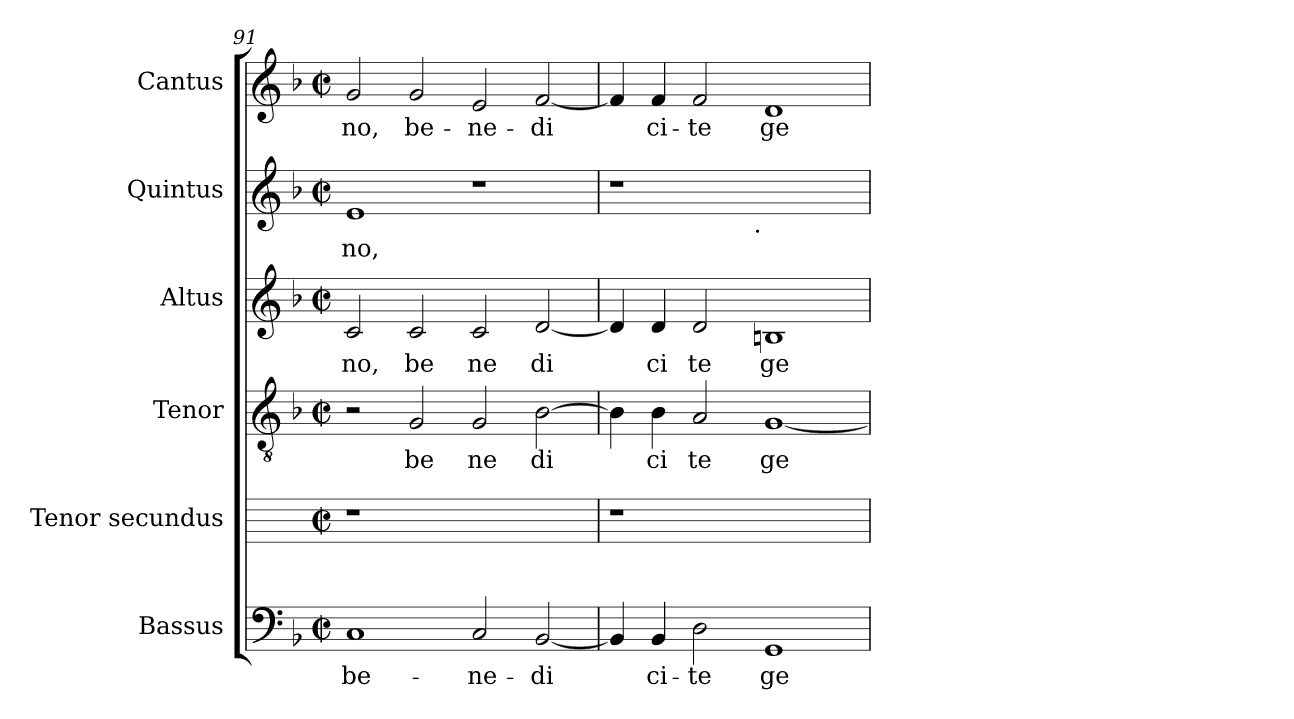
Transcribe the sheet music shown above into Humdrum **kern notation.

**kern	**text	**kern	**kern	**text	**kern	**text	**kern	**text	**kern	**text
*part6	*part6	*part5	*part4	*part4	*part3	*part3	*part2	*part2	*part1	*part1
*staff6	*staff6	*staff5	*staff4	*staff4	*staff3	*staff3	*staff2	*staff2	*staff1	*staff1
*I"Bassus	*	*I"Tenor  secundus	*I"Tenor	*	*I"Altus	*	*I"Quintus	*	*I"Cantus	*
*I'B	*	*	*I'T	*	*I'A	*	*I'Q	*	*I'C	*
!!LO:PB:g=z
*clefF4	*	*	*clefGv2	*	*clefG2	*	*clefG2	*	*clefG2	*
*k[b-]	*	*k[]	*k[b-]	*	*k[b-]	*	*k[b-]	*	*k[b-]	*
*F:	*	*C:	*F:	*	*F:	*	*F:	*	*F:	*
*M2/2	*	*M2/2	*M2/2	*	*M2/2	*	*M2/2	*	*M2/2	*
*met(c|)	*	*met(c|)	*met(c|)	*	*met(c|)	*	*met(c|)	*	*met(c|)	*
=91	=91	=91	=91	=91	=91	=91	=91	=91	=91	=91
!	!LO:LY:b:cj	!	!	!	!	!LO:LY:b:cj	!	!LO:LY:b:cj	!	!LO:LY:b:cj
1C	be-	1r	2r	.	2c/	-no,	1e	no,	2g/	no,
!	!	!	!	!LO:LY:b:cj	!	!LO:LY:b:cj	!	!	!	!LO:LY:b:cj
.	.	.	2G/	be	2c/	be	.	.	2g/	be-
!	!LO:LY:b:cj	!	!	!LO:LY:b:cj	!	!LO:LY:b:cj	!	!	!	!LO:LY:b:cj
2C/	-ne-	1ryy	2G/	ne	2c/	ne	1r	.	2e/	-ne-
!	!LO:LY:b:cj	!	!	!LO:LY:b:cj	!	!LO:LY:b:cj	!	!	!	!LO:LY:b:cj
[<2BB-/	-di-	.	[>2B-\	di	[<2d/	di	.	.	[<2f/	-di-
=92	=92	=92	=92	=92	=92	=92	=92	=92	=92	=92
!	!LO:LY:b:cj	!	!	!LO:LY:b:cj	!	!LO:LY:b:cj	!	!	!	!LO:LY:b:cj
*	*	*	*	*	*	*	*^	*	*	*
4BB-/]	--	1r	4B-\]	.	4d/]	.	1r	2ryy	.	4f/]	--
!	!LO:LY:b:cj	!	!	!LO:LY:b:cj	!	!LO:LY:b:cj	!	!	!	!	!LO:LY:b:cj
4BB-/	-ci-	.	4B-\	ci	4d/	ci	.	.	.	4f/	-ci-
!	!LO:LY:b:cj	!	!	!LO:LY:b:cj	!	!LO:LY:b:cj	!	!	!	!	!LO:LY:b:cj
2D\	-te	.	2A/	te	2d/	te	.	4...ryy	.	2f/	-te
!	!	!	!	!	!	!	!	!LO:TX:b:t=.	!	!	!
.	.	.	.	.	.	.	.	1ryy	.	.	.
!	!LO:LY:b:cj	!	!	!LO:LY:b:cj	!	!LO:LY:b:cj	!	!	!	!	!LO:LY:b:cj
1GG	ge-	1ryy	[<1G	ge	1Bn	ge	1ryy	.	.	1d	ge-
.	.	.	.	.	.	.	.	32ryy	.	.	.
*	*	*	*	*	*	*	*v	*v	*	*	*
=	=	=	=	=	=	=	=	=	=	=
*-	*-	*-	*-	*-	*-	*-	*-	*-	*-	*-
